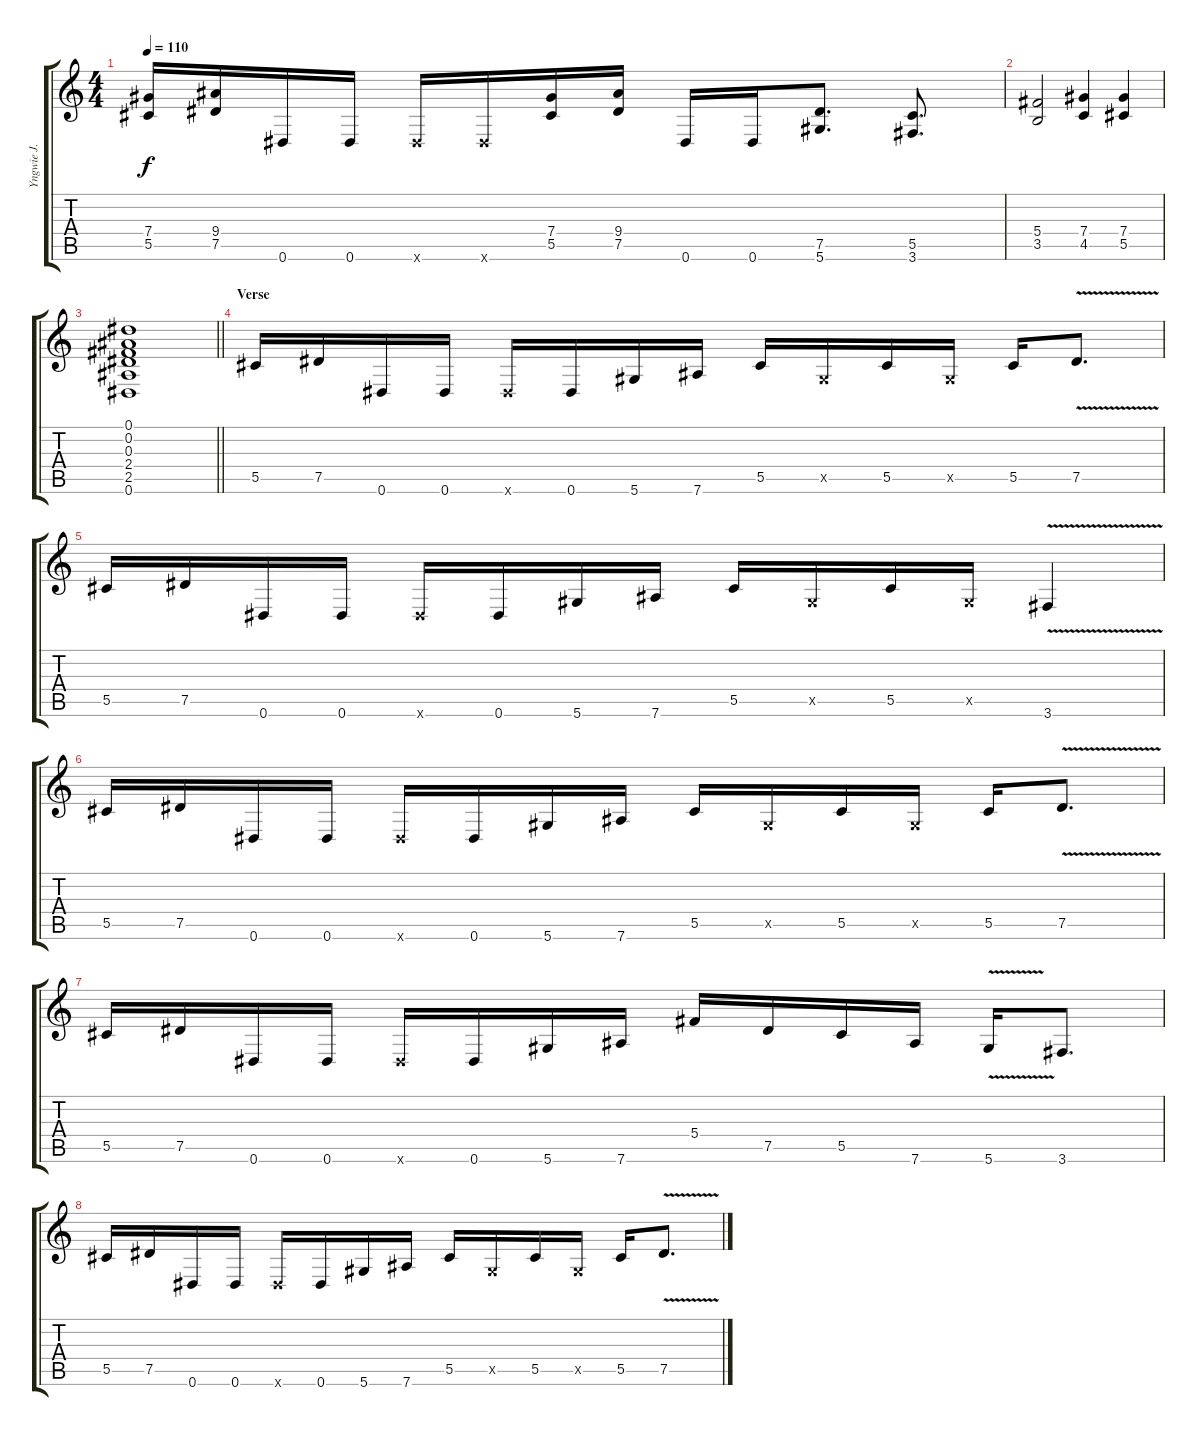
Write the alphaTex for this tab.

\track ("Yngwie J. Malmsteen" "Yngwie J. ") {instrument overdrivenguitar}
\staff {score tabs}
\tuning (Eb4 Bb3 Gb3 Db3 Ab2 Eb2) {hide}
\ts (4 4)
\tempo 110
\clef g2
\ks c
(7.4 5.5).16{dy f} (9.4 7.5).16 0.6.16 0.6.16 0.6{x}.16 0.6{x}.16 (7.4 5.5).16 (9.4 7.5).16 0.6.16 0.6.16 (7.5 5.6).8{d} (5.5 3.6).8{d} |
(5.4 3.5).2 (7.4 4.5).4 (7.4 5.5).4 |
\barLineRight lightlight
(0.1 0.2 0.3 2.4 2.5 0.6).1 |
\section ("" "Verse")
5.5.16 7.5.16 0.6.16 0.6.16 0.6{x}.16 0.6.16 5.6.16 7.6.16 5.5.16 0.5{x}.16 5.5.16 0.5{x}.16 5.5.16 7.5{v}.8{d} |
5.5.16 7.5.16 0.6.16 0.6.16 0.6{x}.16 0.6.16 5.6.16 7.6.16 5.5.16 0.5{x}.16 5.5.16 0.5{x}.16 3.6{v}.4 |
5.5.16 7.5.16 0.6.16 0.6.16 0.6{x}.16 0.6.16 5.6.16 7.6.16 5.5.16 0.5{x}.16 5.5.16 0.5{x}.16 5.5.16 7.5{v}.8{d} |
5.5.16 7.5.16 0.6.16 0.6.16 0.6{x}.16 0.6.16 5.6.16 7.6.16 5.4.16 7.5.16 5.5.16 7.6.16 5.6{v}.16 3.6.8{d} |
5.5.16 7.5.16 0.6.16 0.6.16 0.6{x}.16 0.6.16 5.6.16 7.6.16 5.5.16 0.5{x}.16 5.5.16 0.5{x}.16 5.5.16 7.5{v}.8{d}
